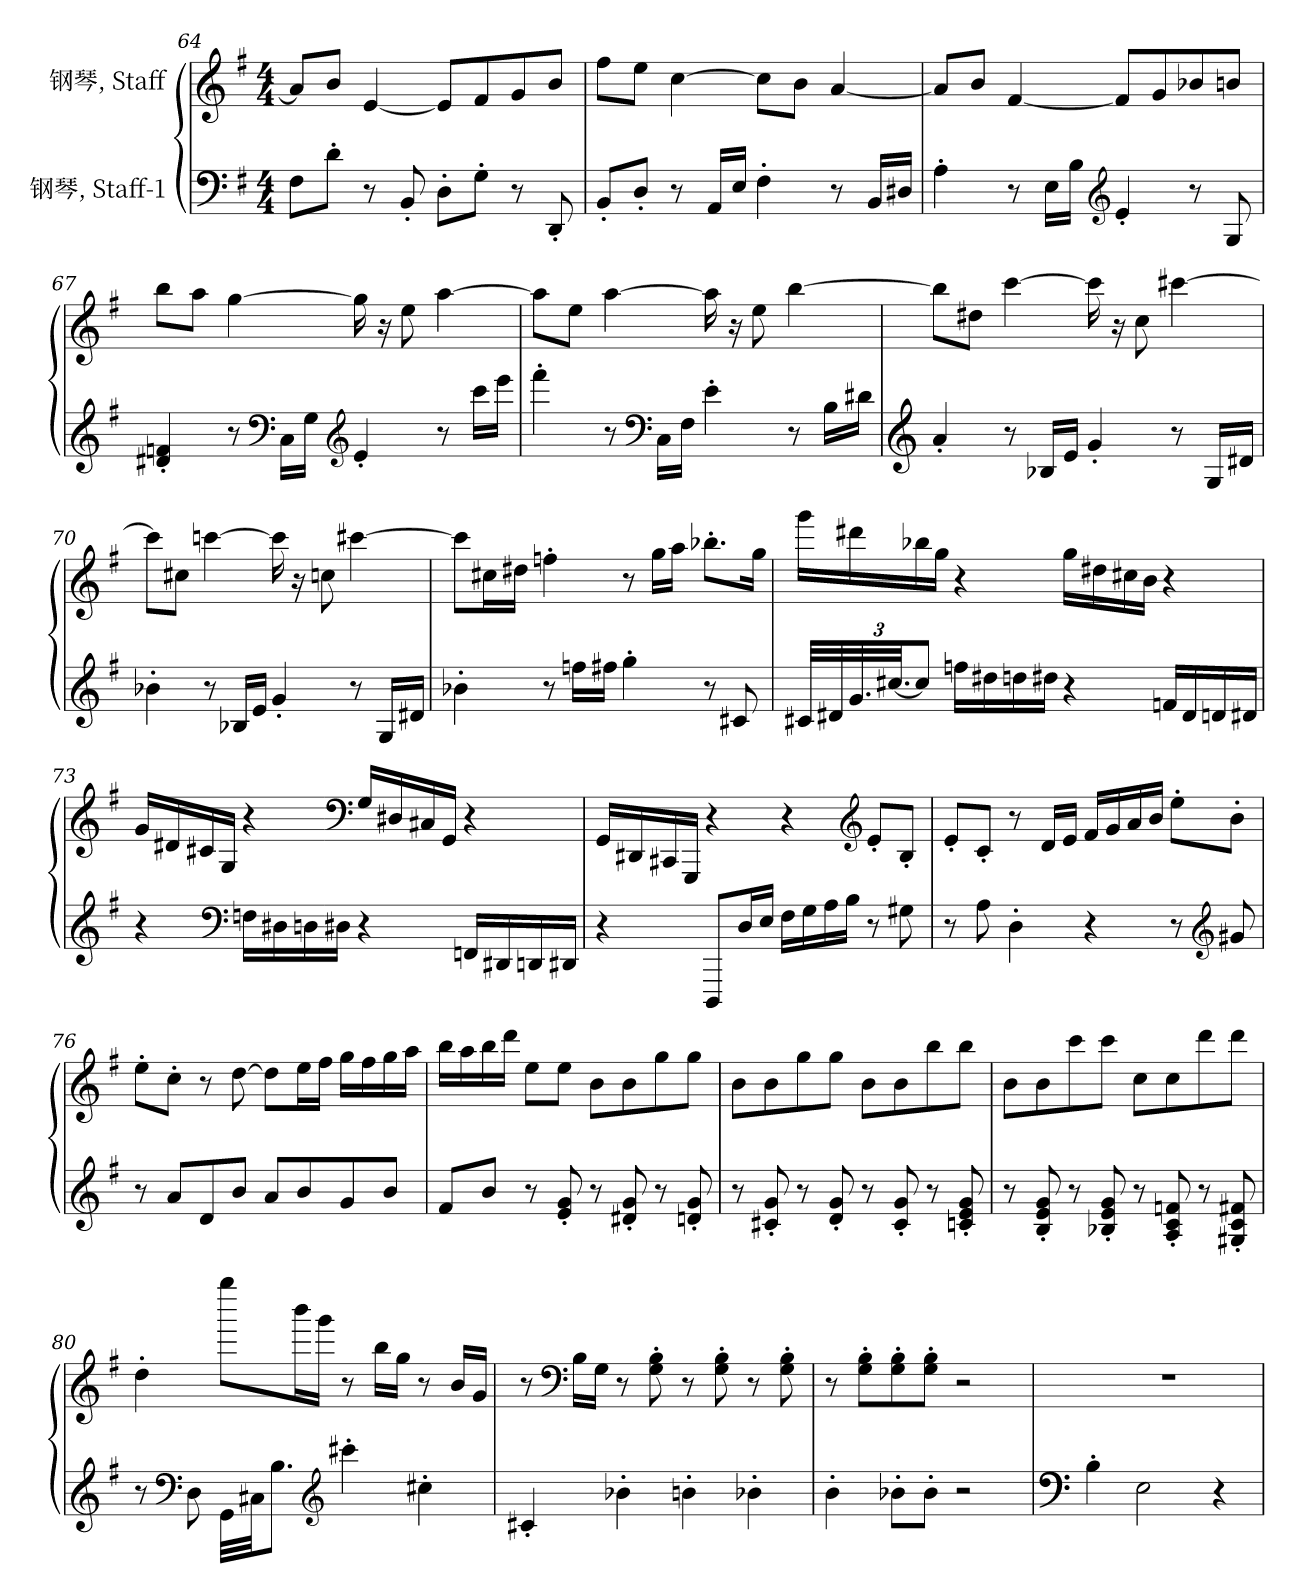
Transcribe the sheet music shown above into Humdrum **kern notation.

**kern	**kern
*part2	*part1
*staff2	*staff1
*I"钢琴, Staff-1	*I"钢琴, Staff
!!LO:LB:g=z
*clefF4	*clefG2
*k[f#]	*k[f#]
*M4/4	*M4/4
=64	=64
8F#\L	8a/L]
8d'\J	8b/J
8r	[4e/
8BB'/	.
8D'\L	8e/L]
*	*MM155
8G'\J	8f#/
8r	8g/
8DD'/	8b/J
=65	=65
8BB'/L	8ff#\L
8D'/J	8ee\J
*	*MM170
8r	[4cc\
16AA/LL	.
16E/JJ	.
4F#'\	8cc\L]
.	8b\J
8r	[4a/
16BB/LL	.
16D#X/JJ	.
=66	=66
4A'\	8a/L]
.	8b/J
8r	[4f#/
16E\LL	.
16B\JJ	.
*clefG2	*
4e'/	8f#/L]
*	*MM155
.	8g/
8r	8b-X/
8G/	8bn/J
!!LO:PB:g=z
=67	=67
4d#X/' 4fn/'	8bb\L
.	8aa\J
*	*MM170
8r	[4gg\
*clefF4	*
16C\LL	.
16G\JJ	.
*clefG2	*
4e'/	16gg\]
.	16r
.	8ee\
8r	[4aa\
16ccc\LL	.
16eee\JJ	.
=68	=68
4fff#'\	8aa\L]
.	8ee\J
8r	[4aa\
*clefF4	*
16C\LL	.
16F#\JJ	.
4e'\	16aa\]
.	16r
.	8ee\
8r	[4bb\
16B\LL	.
16d#X\JJ	.
!!LO:LB:g=z
=69	=69
*clefG2	*
4a'/	8bb\L]
.	8dd#X\J
8r	[4ccc\
16B-X/LL	.
16e/JJ	.
4g'/	16ccc\]
.	16r
.	8cc\
8r	[4ccc#X\
16G/LL	.
16d#X/JJ	.
=70	=70
4b-X'\	8ccc#\L]
.	8cc#X\J
8r	[4cccn\
16B-X/LL	.
16e/JJ	.
4g'/	16ccc\]
.	16r
.	8ccn\
8r	[4ccc#X\
16G/LL	.
16d#X/JJ	.
!!LO:LB:g=z
=71	=71
4b-X'\	8ccc#\L]
.	16cc#X\L
.	16dd#X\JJ
8r	4ffn'\
16ffn\LL	.
16ff#X\JJ	.
4gg'\	8r
.	16gg\LL
.	16aa\JJ
8r	8.bb-X'\L
8c#X/	.
.	16gg\Jk
=72	=72
32c#X/LLL	16ggg\LL
32d#X/	.
*Xbrackettup	*
48.g/	16ddd#X\
[48.cc#X/JJ	.
8cc#/J]	16bb-X\
.	16gg\JJ
16ffn\LL	4r
16dd#X\	.
16ddn\	.
16dd#X\JJ	.
4r	16gg\LL
.	16dd#X\
.	16cc#X\
.	16b\JJ
16fn/LL	4r
16d#/	.
16dn/	.
16d#X/JJ	.
!!LO:LB:g=z
=73	=73
4r	16g/LL
.	16d#X/
.	16c#X/
.	16G/JJ
*clefF4	*
16Fn\LL	4r
16D#X\	.
16Dn\	.
16D#X\JJ	.
*	*clefF4
4r	16G/LL
.	16D#X/
.	16C#X/
.	16GG/JJ
16FFn/LL	4r
16DD#X/	.
16DDn/	.
16DD#X/JJ	.
=74	=74
4r	16GG/LL
.	16DD#X/
.	16CC#X/
.	16GGG/JJ
8DDD/L	4r
16D/L	.
16E/JJ	.
16F#\LL	4r
16G\	.
16A\	.
16B\JJ	.
*	*clefG2
8r	8e'/L
8G#X\	8B'/J
!!LO:LB:g=z
=75	=75
8r	8e'/L
8A\	8c'/J
4D'\	8r
.	16d/LL
.	16e/JJ
4r	16f#/LL
.	16g/
.	16a/
.	16b/JJ
8r	8ee'\L
*clefG2	*
8g#X/	8b'\J
=76	=76
8r	8ee'\L
8a/L	8cc'\J
8d/	8r
8b/J	[8dd\
8a/L	8dd\L]
8b/	16ee\L
.	16ff#\JJ
8g/	16gg\LL
.	16ff#\
8b/J	16gg\
.	16aa\JJ
=77	=77
8f#/L	16bb\LL
.	16aa\
8b/J	16bb\
.	16ddd\JJ
8r	8ee\L
8e/' 8g/'	8ee\J
8r	8b\L
8d#X/' 8g/'	8b\
8r	8gg\
8dn/' 8g/'	8gg\J
!!LO:LB:g=z
=78	=78
8r	8b\L
8c#X/' 8g/'	8b\
8r	8gg\
8d/' 8g/'	8gg\J
8r	8b\L
8c#/' 8g/'	8b\
8r	8bb\
8cn/' 8e/' 8g/'	8bb\J
=79	=79
8r	8b\L
8B/' 8e/' 8g/'	8b\
8r	8ccc\
8B-X/' 8e/' 8g/'	8ccc\J
8r	8cc\L
*	*MM150
8A/' 8c/' 8fn/'	8cc\
8r	8ddd\
8G#X/' 8c/' 8f#X/'	8ddd\J
=80	=80
8r	4dd'\
*clefF4	*
8D\	.
32GG\LLL	8gggg\L
32C#X\JJ	.
8.B\J	.
.	16bbb\L
.	16ggg\JJ
*clefG2	*
4ccc#X'\	8r
*	*MM175
.	16bb\LL
.	16gg\JJ
4cc#X'\	8r
.	16b/LL
.	16g/JJ
!!LO:PB:g=z
=81	=81
4c#X'/	8r
*	*clefF4
.	16B\LL
.	16G\JJ
*	*MM180
4b-X'\	8r
.	8G\' 8B\'
4bn'\	8r
.	8G\' 8B\'
4b-X'\	8r
.	8G\' 8B\'
=82	=82
4b'\	8r
.	8G\' 8B\'L
8b-X'\L	8G\' 8B\'
8b-'\J	8G\' 8B\'J
2r	2r
=83	=83
*clefF4	*
4B'\	1r
2E\	.
4r	.
=	=
*-	*-
